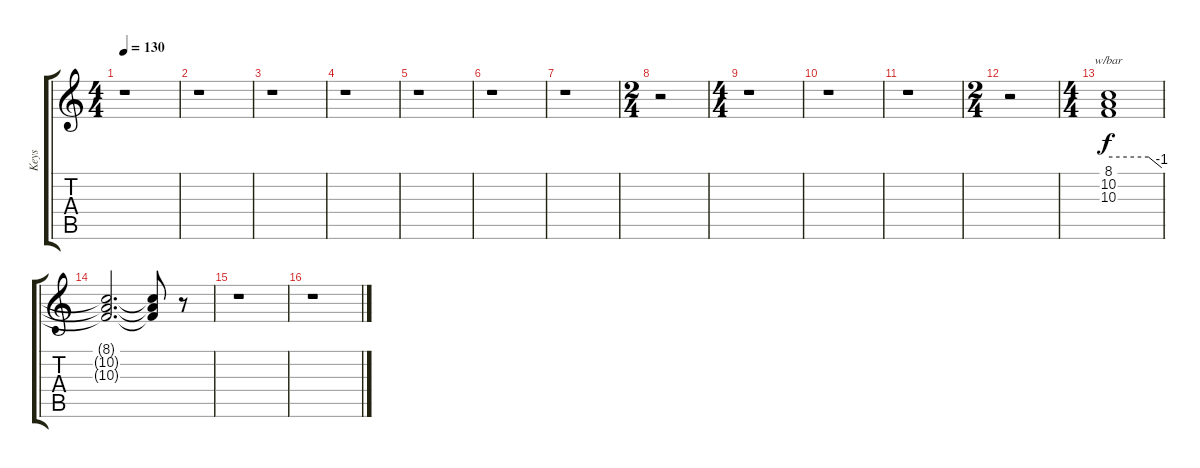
\track ("Keys" "Keys") {instrument synthstrings1}
\staff {score tabs}
\tuning (E4 B3 G3 D3 A2 E2) {hide}
\ts (4 4)
\tempo 130
\clef g2
\ks c
r.1{dy f} |
r.1 |
r.1 |
r.1 |
r.1 |
r.1 |
r.1 |
\ts (2 4)
r.2 |
\ts (4 4)
r.1 |
r.1 |
r.1 |
\ts (2 4)
r.2 |
\ts (4 4)
(8.1 10.2 10.3).1{tbe (custom default 0 0 45 0 60 -4)} |
(8.1{t} 10.2{t} 10.3{t}).2{d} (8.1{t} 10.2{t} 10.3{t}).8 r.8 |
r.1 |
r.1
